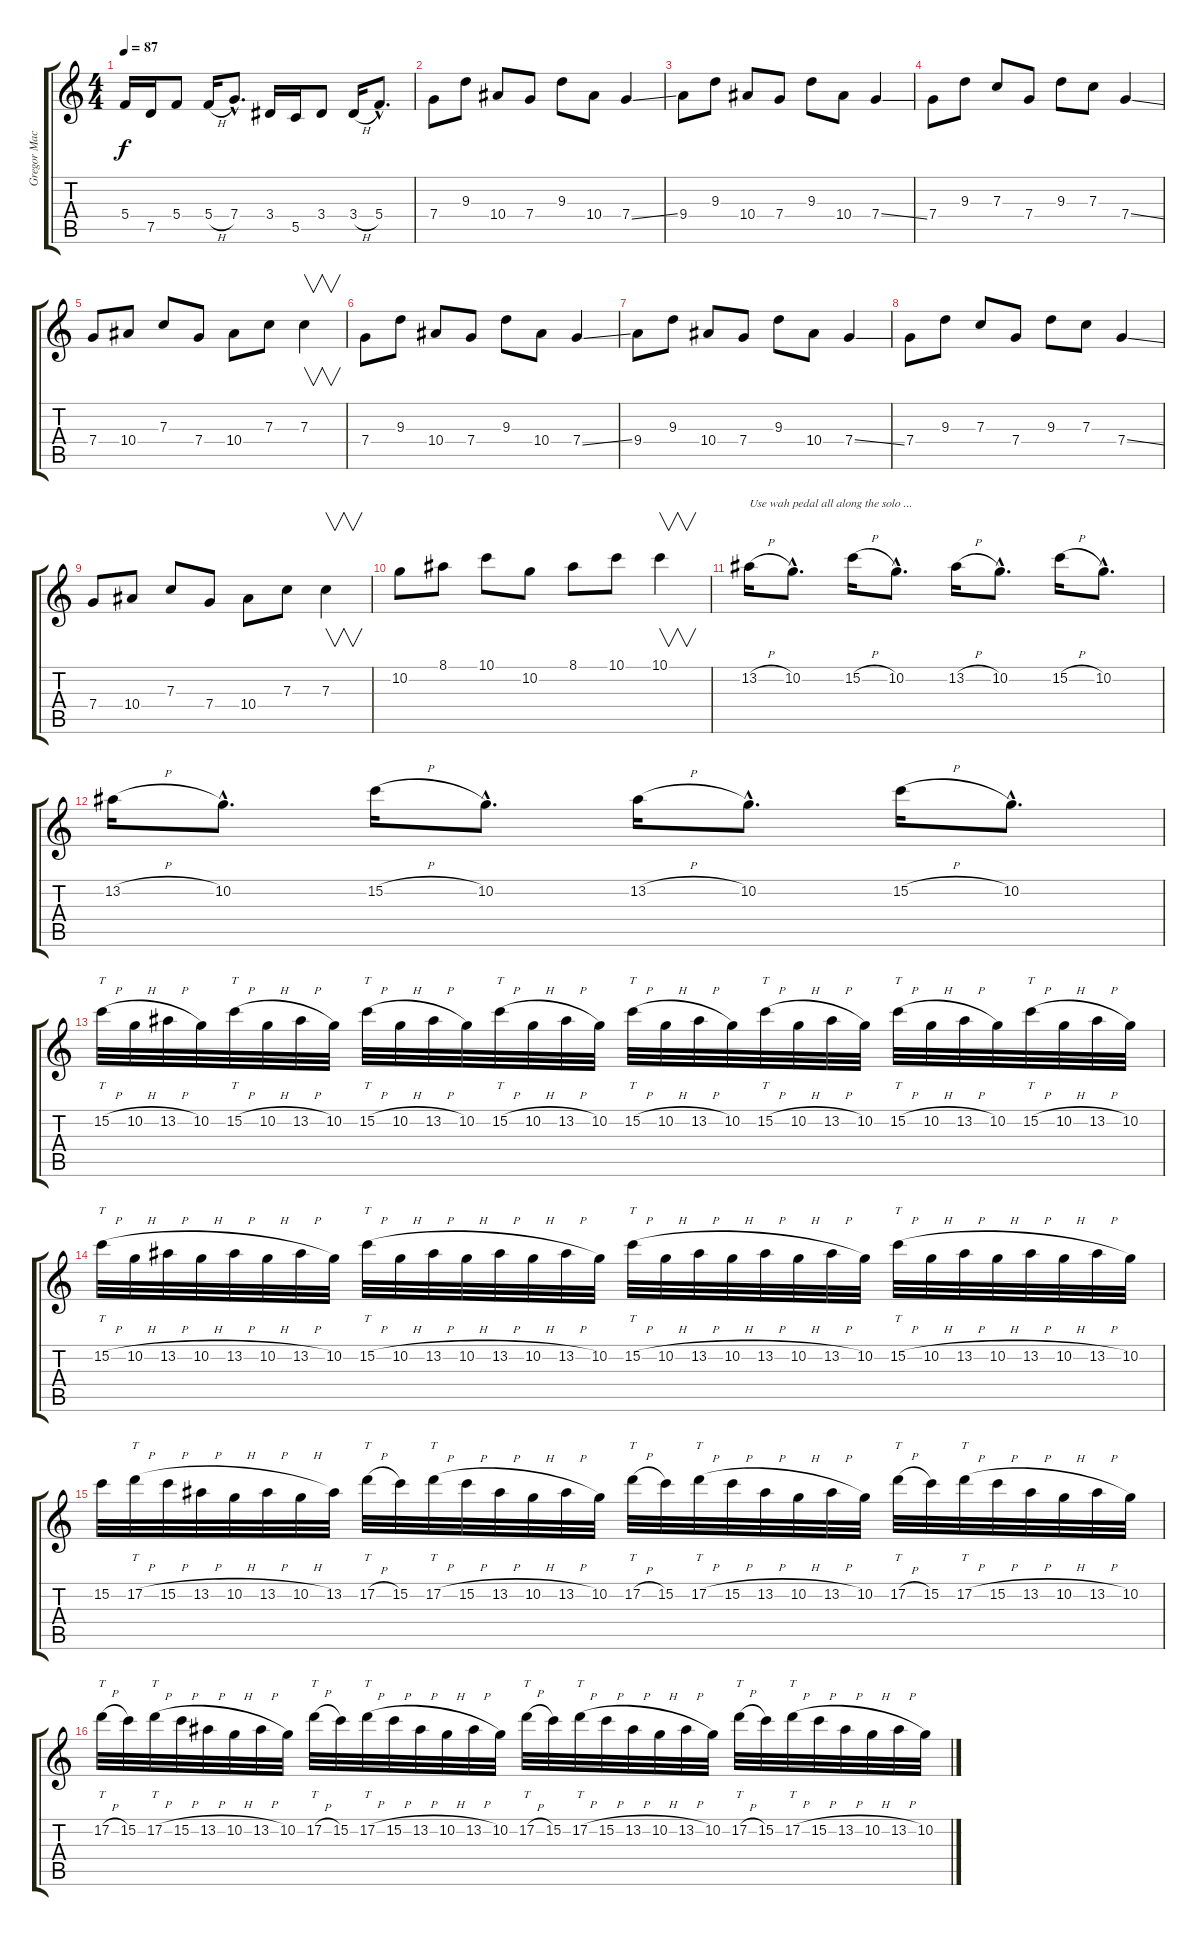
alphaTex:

\track ("Gregor Mackintosh" "Gregor Mac") {instrument distortionguitar}
\staff {score tabs}
\tuning (D4 A3 F3 C3 G2 D2) {hide}
\ts (4 4)
\tempo 87
\clef g2
\ks c
5.4.16{dy f} 7.5.16 5.4.8 5.4{h}.16 7.4{hac}.8{d} 3.4.16 5.5.16 3.4.8 3.4{h}.16 5.4{hac}.8{d} |
7.4.8{volume 5 balance 8} 9.3.8 10.4.8 7.4.8 9.3.8 10.4.8 7.4{ss}.4 |
9.4.8 9.3.8 10.4.8 7.4.8 9.3.8 10.4.8 7.4{ss}.4 |
7.4.8 9.3.8 7.3.8 7.4.8 9.3.8 7.3.8 7.4{ss}.4 |
7.4.8 10.4.8 7.3.8 7.4.8 10.4.8 7.3.8 7.3.4{v} |
7.4.8 9.3.8 10.4.8 7.4.8 9.3.8 10.4.8 7.4{ss}.4 |
9.4.8 9.3.8 10.4.8 7.4.8 9.3.8 10.4.8 7.4{ss}.4 |
7.4.8 9.3.8 7.3.8 7.4.8 9.3.8 7.3.8 7.4{ss}.4 |
7.4.8 10.4.8 7.3.8 7.4.8 10.4.8 7.3.8 7.3.4{v} |
10.2.8{volume 14} 8.1.8 10.1.8 10.2.8 8.1.8 10.1.8 10.1.4{v} |
13.2{h}.16{txt "Use wah pedal all along the solo ..." volume 16} 10.2{hac}.8{d} 15.2{h}.16 10.2{hac}.8{d} 13.2{h}.16 10.2{hac}.8{d} 15.2{h}.16 10.2{hac}.8{d} |
13.2{h}.16 10.2{hac}.8{d} 15.2{h}.16 10.2{hac}.8{d} 13.2{h}.16 10.2{hac}.8{d} 15.2{h}.16 10.2{hac}.8{d} |
15.2{h}.32{tt} 10.2{h}.32 13.2{h}.32 10.2.32 15.2{h}.32{tt} 10.2{h}.32 13.2{h}.32 10.2.32 15.2{h}.32{tt} 10.2{h}.32 13.2{h}.32 10.2.32 15.2{h}.32{tt} 10.2{h}.32 13.2{h}.32 10.2.32 15.2{h}.32{tt} 10.2{h}.32 13.2{h}.32 10.2.32 15.2{h}.32{tt} 10.2{h}.32 13.2{h}.32 10.2.32 15.2{h}.32{tt} 10.2{h}.32 13.2{h}.32 10.2.32 15.2{h}.32{tt} 10.2{h}.32 13.2{h}.32 10.2.32 |
15.2{h}.32{tt} 10.2{h}.32 13.2{h}.32 10.2{h}.32 13.2{h}.32 10.2{h}.32 13.2{h}.32 10.2.32 15.2{h}.32{tt} 10.2{h}.32 13.2{h}.32 10.2{h}.32 13.2{h}.32 10.2{h}.32 13.2{h}.32 10.2.32 15.2{h}.32{tt} 10.2{h}.32 13.2{h}.32 10.2{h}.32 13.2{h}.32 10.2{h}.32 13.2{h}.32 10.2.32 15.2{h}.32{tt} 10.2{h}.32 13.2{h}.32 10.2{h}.32 13.2{h}.32 10.2{h}.32 13.2{h}.32 10.2.32 |
15.2.32 17.2{h}.32{tt} 15.2{h}.32 13.2{h}.32 10.2{h}.32 13.2{h}.32 10.2{h}.32 13.2.32 17.2{h}.32{tt} 15.2.32 17.2{h}.32{tt} 15.2{h}.32 13.2{h}.32 10.2{h}.32 13.2{h}.32 10.2.32 17.2{h}.32{tt} 15.2.32 17.2{h}.32{tt} 15.2{h}.32 13.2{h}.32 10.2{h}.32 13.2{h}.32 10.2.32 17.2{h}.32{tt} 15.2.32 17.2{h}.32{tt} 15.2{h}.32 13.2{h}.32 10.2{h}.32 13.2{h}.32 10.2.32 |
17.2{h}.32{tt} 15.2.32 17.2{h}.32{tt} 15.2{h}.32 13.2{h}.32 10.2{h}.32 13.2{h}.32 10.2.32 17.2{h}.32{tt} 15.2.32 17.2{h}.32{tt} 15.2{h}.32 13.2{h}.32 10.2{h}.32 13.2{h}.32 10.2.32 17.2{h}.32{tt} 15.2.32 17.2{h}.32{tt} 15.2{h}.32 13.2{h}.32 10.2{h}.32 13.2{h}.32 10.2.32 17.2{h}.32{tt} 15.2.32 17.2{h}.32{tt} 15.2{h}.32 13.2{h}.32 10.2{h}.32 13.2{h}.32 10.2.32
